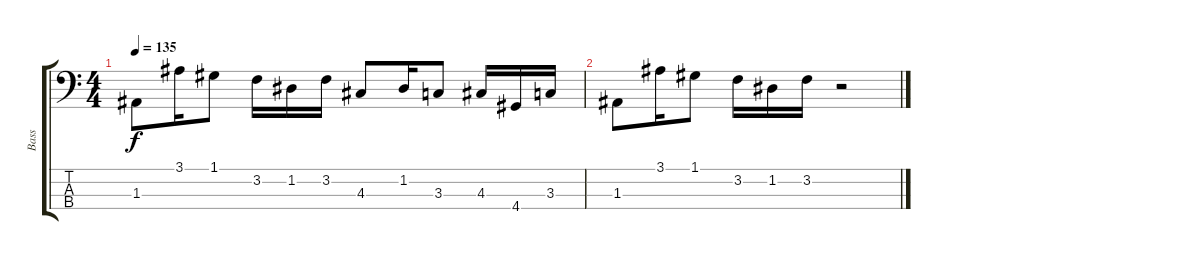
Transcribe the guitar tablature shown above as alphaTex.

\track ("Bass" "Bass") {instrument synthbass2}
\staff {score tabs}
\tuning (G2 D2 A1 E1) {hide}
\ts (4 4)
\tempo 135
\clef f4
\ks c
1.3.8{dy f volume 7} 3.1.16{volume 6} 1.1.8{volume 6} 3.2.16{volume 6} 1.2.16{volume 6} 3.2.16{volume 5} 4.3.8{volume 5} 1.2.16{volume 5} 3.3.8{volume 4} 4.3.16{volume 4} 4.4.16{volume 4} 3.3.16{volume 4} |
1.3.8{volume 3} 3.1.16{volume 3} 1.1.8{volume 3} 3.2.16{volume 2} 1.2.16{volume 2} 3.2.16{volume 2} r.2
